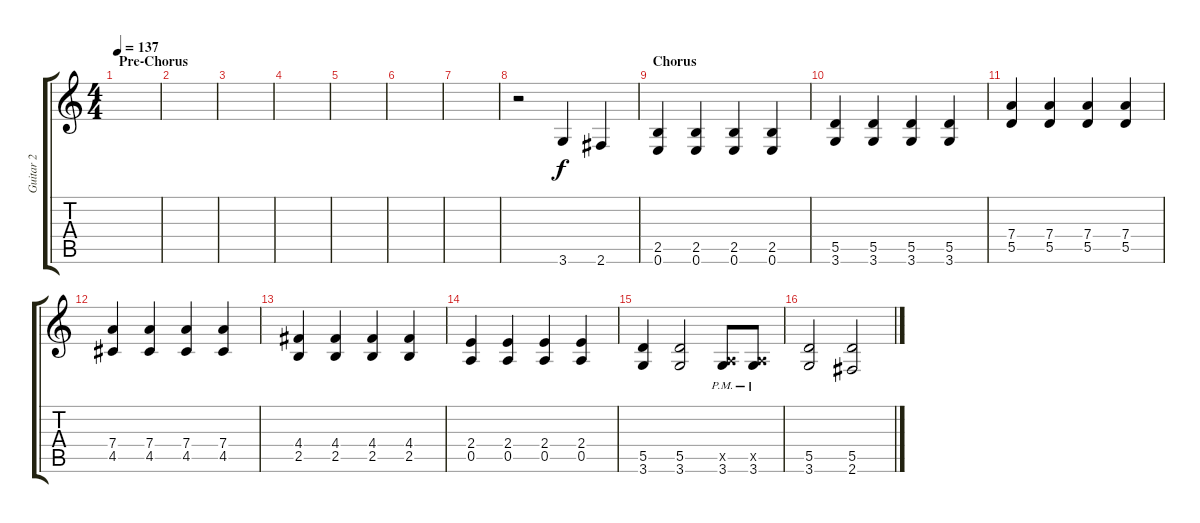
\track ("Guitar 2" "Guitar 2") {instrument distortionguitar}
\staff {score tabs}
\tuning (E4 B3 G3 D3 A2 E2) {hide}
\ts (4 4)
\section ("" "Pre-Chorus")
\tempo 137
\clef g2
\ks c
|
|
|
|
|
|
|
r.2 3.6.4 2.6.4 |
\section ("" "Chorus")
(2.5 0.6).4 (2.5 0.6).4 (2.5 0.6).4 (2.5 0.6).4 |
(5.5 3.6).4 (5.5 3.6).4 (5.5 3.6).4 (5.5 3.6).4 |
(7.4 5.5).4 (7.4 5.5).4 (7.4 5.5).4 (7.4 5.5).4 |
(7.4 4.5).4 (7.4 4.5).4 (7.4 4.5).4 (7.4 4.5).4 |
(4.4 2.5).4 (4.4 2.5).4 (4.4 2.5).4 (4.4 2.5).4 |
(2.4 0.5).4 (2.4 0.5).4 (2.4 0.5).4 (2.4 0.5).4 |
(5.5 3.6).4 (5.5 3.6).2 (0.5{x} 3.6{pm}).8 (0.5{x} 3.6{pm}).8 |
(5.5 3.6).2 (5.5 2.6).2
